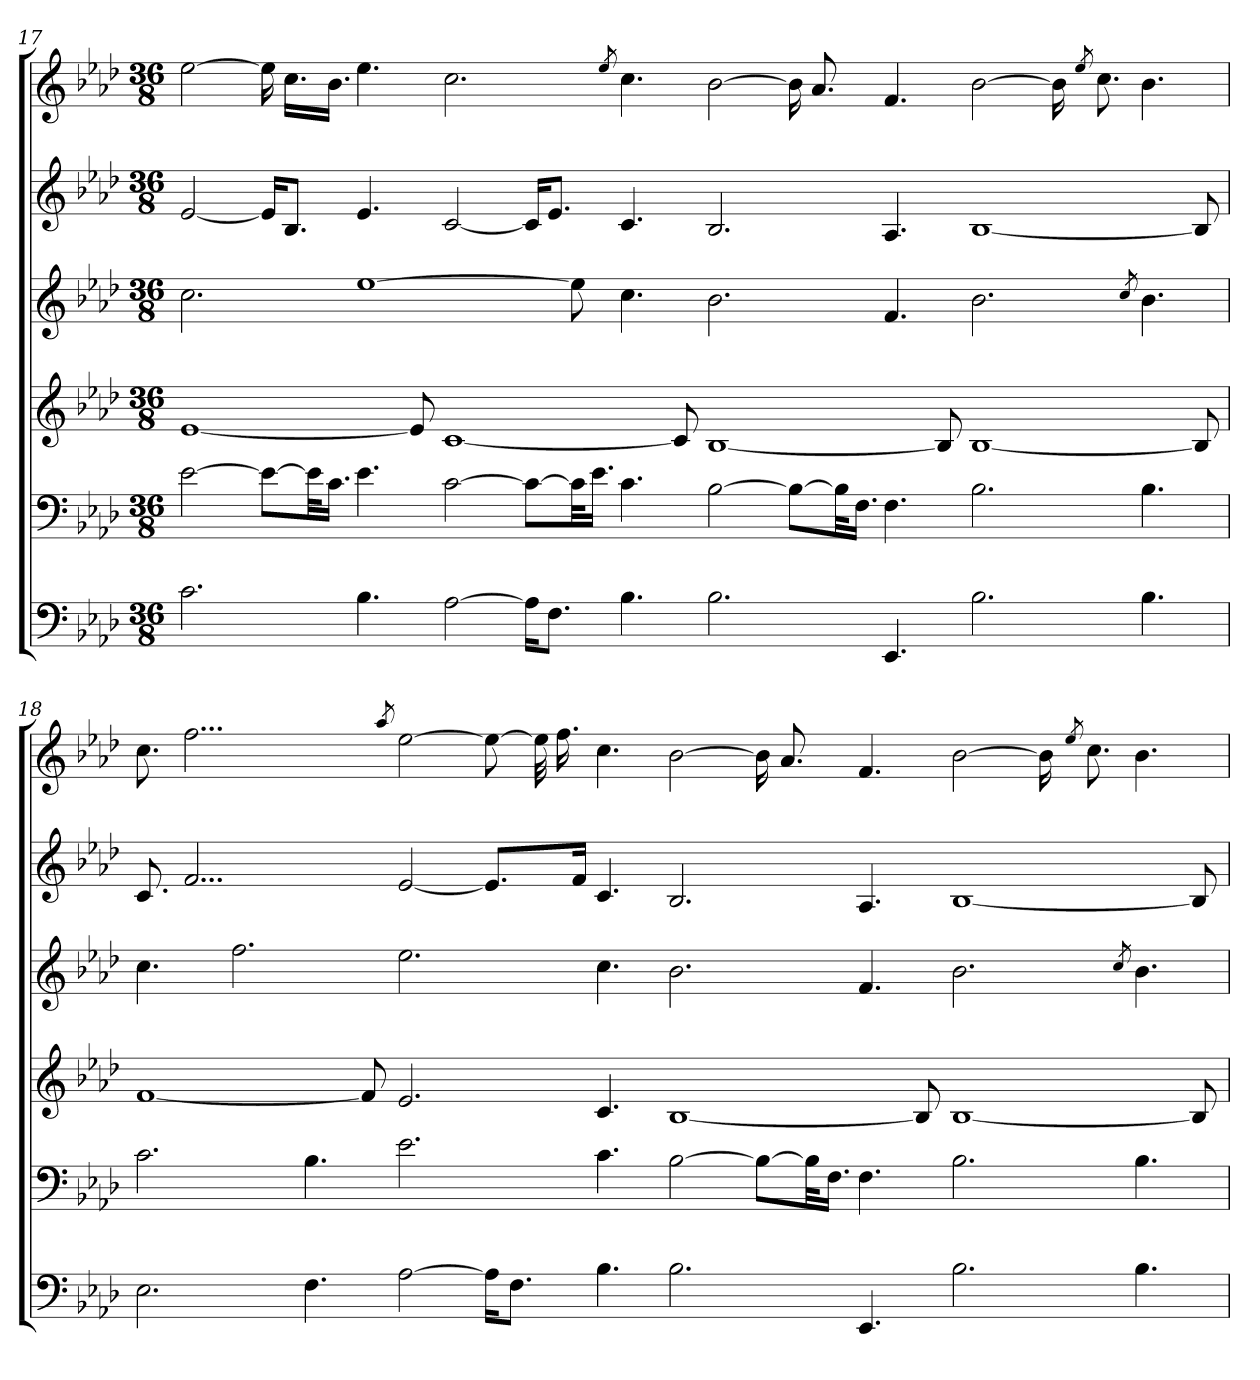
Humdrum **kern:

**kern	**kern	**kern	**kern	**kern	**kern
*part6	*part5	*part4	*part3	*part2	*part1
*staff6	*staff5	*staff4	*staff3	*staff2	*staff1
*clefF4	*clefF4	*clefG2	*clefG2	*clefG2	*clefG2
*k[b-e-a-d-]	*k[b-e-a-d-]	*k[b-e-a-d-]	*k[b-e-a-d-]	*k[b-e-a-d-]	*k[b-e-a-d-]
*M36/8	*M36/8	*M36/8	*M36/8	*M36/8	*M36/8
=17	=17	=17	=17	=17	=17
2.c	[2e-	[1e-	2.cc	[2e-	[2ee-
.	8e-\L_	.	.	16e-/KL]	16ee-]
.	.	.	.	8.B-/J	16.cc\LL
.	32e-\KL]	.	.	.	.
.	16.c\JJ	.	.	.	16.b-\JJ
4.B-	4.e-	.	[1ee-	4.e-	4.ee-
.	.	8e-]	.	.	.
[2A-	[2c	[1c	.	[2c	2.cc
16A-\KL]	8c\L_	.	.	16c/KL]	.
8.F\J	.	.	.	8.e-/J	.
.	32c\KL]	.	8ee-]	.	.
.	16.e-\JJ	.	.	.	.
.	.	.	.	.	8qee-
4.B-	4.c	.	4.cc	4.c	4.cc
.	.	8c]	.	.	.
2.B-	[2B-	[1B-	2.b-	2.B-	[2b-
.	8B-\L_	.	.	.	16b-]
.	.	.	.	.	8.a-
.	32B-\KL]	.	.	.	.
.	16.F\JJ	.	.	.	.
4.EE-	4.F	.	4.f	4.A-	4.f
.	.	8B-]	.	.	.
2.B-	2.B-	[1B-	2.b-	[1B-	[2b-
.	.	.	.	.	16b-]
.	.	.	.	.	8qee-
.	.	.	.	.	8.cc
.	.	.	8qcc	.	.
4.B-	4.B-	.	4.b-	.	4.b-
.	.	8B-]	.	8B-]	.
=18	=18	=18	=18	=18	=18
2.E-	2.c	[1f	4.cc	8.c	8.cc
.	.	.	.	2...f	2...ff
.	.	.	2.ff	.	.
4.F	4.B-	.	.	.	.
.	.	8f]	.	.	.
.	.	.	.	.	8qaa-
[2A-	2.e-	2.e-	2.ee-	[2e-	[2ee-
16A-\KL]	.	.	.	8.e-/L]	8ee-_
8.F\J	.	.	.	.	.
.	.	.	.	.	32ee-]
.	.	.	.	.	16.ff
.	.	.	.	16f/Jk	.
4.B-	4.c	4.c	4.cc	4.c	4.cc
2.B-	[2B-	[1B-	2.b-	2.B-	[2b-
.	8B-\L_	.	.	.	16b-]
.	.	.	.	.	8.a-
.	32B-\KL]	.	.	.	.
.	16.F\JJ	.	.	.	.
4.EE-	4.F	.	4.f	4.A-	4.f
.	.	8B-]	.	.	.
2.B-	2.B-	[1B-	2.b-	[1B-	[2b-
.	.	.	.	.	16b-]
.	.	.	.	.	8qee-
.	.	.	.	.	8.cc
.	.	.	8qcc	.	.
4.B-	4.B-	.	4.b-	.	4.b-
.	.	8B-]	.	8B-]	.
=	=	=	=	=	=
*-	*-	*-	*-	*-	*-
